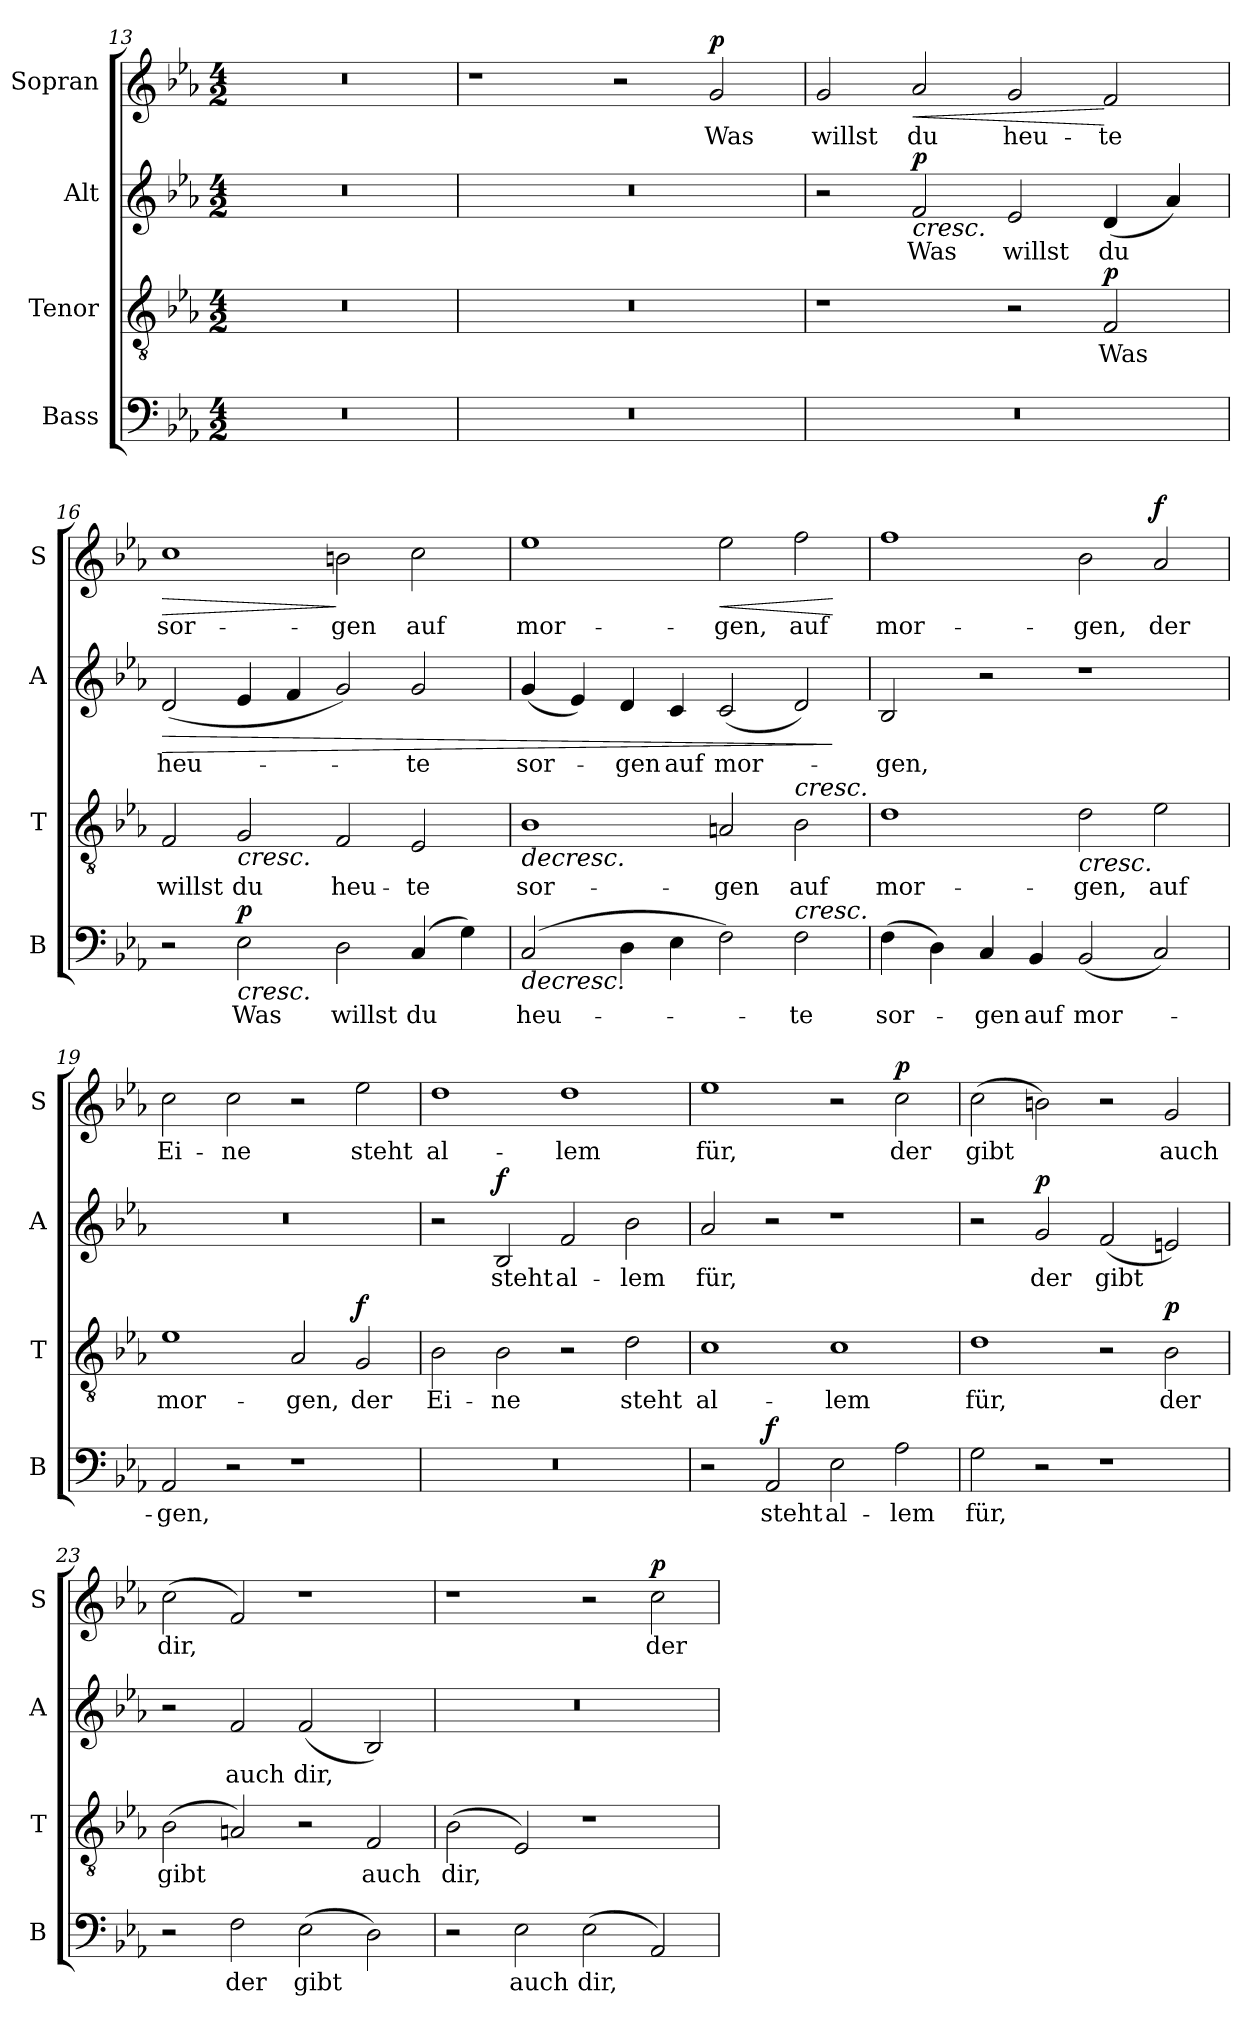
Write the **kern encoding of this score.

**kern	**text	**dynam	**kern	**text	**dynam	**kern	**text	**dynam	**kern	**text	**dynam
*part4	*part4	*part4	*part3	*part3	*part3	*part2	*part2	*part2	*part1	*part1	*part1
*staff4	*staff4	*staff4	*staff3	*staff3	*staff3	*staff2	*staff2	*staff2	*staff1	*staff1	*staff1
*I"Bass	*	*	*I"Tenor	*	*	*I"Alt	*	*	*I"Sopran	*	*
*I'B	*	*	*I'T	*	*	*I'A	*	*	*I'S	*	*
*clefF4	*	*	*clefGv2	*	*	*clefG2	*	*	*clefG2	*	*
*k[b-e-a-]	*	*	*k[b-e-a-]	*	*	*k[b-e-a-]	*	*	*k[b-e-a-]	*	*
*E-:	*	*	*E-:	*	*	*E-:	*	*	*E-:	*	*
*M4/2	*	*	*M4/2	*	*	*M4/2	*	*	*M4/2	*	*
=13	=13	=13	=13	=13	=13	=13	=13	=13	=13	=13	=13
0r	.	.	0r	.	.	0r	.	.	0r	.	.
!!LO:PB:g=z
=14	=14	=14	=14	=14	=14	=14	=14	=14	=14	=14	=14
0r	.	.	0r	.	.	0r	.	.	1r	.	.
.	.	.	.	.	.	.	.	.	2r	.	.
!	!	!	!	!	!	!	!	!	!	!LO:LY:b	!LO:DY:a
.	.	.	.	.	.	.	.	.	2g/	Was	p
=15	=15	=15	=15	=15	=15	=15	=15	=15	=15	=15	=15
!	!	!	!	!	!	!	!	!	!	!LO:LY:b	!
0r	.	.	1r	.	.	2r	.	.	2g/	willst	.
!	!	!	!	!	!	!	!LO:LY:b	!LO:HP:b	!	!LO:LY:b	!LO:HP:b
!	!	!	!	!	!	!	!	!LO:DY:n=1:a	!	!	!
.	.	.	.	.	.	2f/	Was	< p	2a-/	du	<
!	!	!	!	!	!	!	!LO:LY:b	!	!	!LO:LY:b	!
.	.	.	2r	.	.	2e-/	willst	.	2g/	heu-	.
!	!	!	!	!LO:LY:b	!LO:DY:a	!	!LO:LY:b	!	!	!LO:LY:b	!
.	.	.	2F/	Was	p	(<4d/	du	.	2f/	-te	[
.	.	.	.	.	.	4a-/)	.	.	.	.	.
=16	=16	=16	=16	=16	=16	=16	=16	=16	=16	=16	=16
!	!	!	!	!LO:LY:b	!	!	!LO:LY:b	!LO:HP:b	!	!LO:LY:b	!LO:HP:b
2r	.	.	2F/	willst	.	(<2d/	heu-	>	1cc	sor-	>
!	!LO:LY:b	!LO:HP:b	!	!LO:LY:b	!LO:HP:b	!	!	!	!	!	!
!	!	!LO:DY:n=1:a	!	!	!	!	!	!	!	!	!
2E-\	Was	< p	2G/	du	<	4e-/	.	.	.	.	.
.	.	.	.	.	.	4f/	.	.	.	.	.
!	!LO:LY:b	!	!	!LO:LY:b	!	!	!	!	!	!LO:LY:b	!
2D\	willst	.	2F/	heu-	.	2g/)	.	[	2bn\	-gen	]
!	!LO:LY:b	!	!	!LO:LY:b	!	!	!LO:LY:b	!	!	!LO:LY:b	!
(>4C/	du	.	2E-/	-te	.	2g/	-te	.	2cc\	auf	.
4G\)	.	.	.	.	.	.	.	.	.	.	.
!!LO:PB:g=z
=17	=17	=17	=17	=17	=17	=17	=17	=17	=17	=17	=17
!	!LO:LY:b	!LO:HP:b	!	!LO:LY:b	!LO:HP:b	!	!LO:LY:b	!	!	!LO:LY:b	!
(>2C/	heu-	>	1B-	sor-	>	(<4g/	sor-	.	1ee-	mor-	.
.	.	.	.	.	.	4e-/)	.	.	.	.	.
!	!	!	!	!	!	!	!LO:LY:b	!	!	!	!
4D\	.	.	.	.	.	4d/	-gen	.	.	.	.
!	!	!	!	!	!	!	!LO:LY:b	!	!	!	!
4E-\	.	.	.	.	.	4c/	auf	.	.	.	.
!	!	!	!	!LO:LY:b	!	!	!LO:LY:b	!	!	!LO:LY:b	!LO:HP:b
2F\)	.	[	2An/	-gen	[	(<2c/	mor-	.	2ee-\	-gen,	<
!	!	!	!LO:TX:a:i:t=cresc.	!	!	!	!	!	!	!	!
!LO:TX:a:i:t=cresc.	!	!	!	!	!	!	!	!	!	!	!
!	!LO:LY:b	!	!	!LO:LY:b	!	!	!	!	!	!LO:LY:b	!
2F\	-te	.	2B-\	auf	.	2d/)	.	.	2ff\	auf	.
.	.	.	.	.	.	.	.	]	.	.	[
=18	=18	=18	=18	=18	=18	=18	=18	=18	=18	=18	=18
!	!LO:LY:b	!	!	!LO:LY:b	!	!	!LO:LY:b	!	!	!LO:LY:b	!
(>4F\	sor-	.	1d	mor-	.	2B-/	-gen,	.	1ff	mor-	.
4D\)	.	.	.	.	.	.	.	.	.	.	.
!	!LO:LY:b	!	!	!	!	!	!	!	!	!	!
4C/	-gen	.	.	.	.	2r	.	.	.	.	.
!	!LO:LY:b	!	!	!	!	!	!	!	!	!	!
4BB-/	auf	.	.	.	.	.	.	.	.	.	.
!	!LO:LY:b	!	!	!LO:LY:b	!LO:HP:b	!	!	!	!	!LO:LY:b	!
(<2BB-/	mor-	.	2d\	-gen,	<	1r	.	.	2b-\	-gen,	.
!	!	!	!	!LO:LY:b	!	!	!	!	!	!LO:LY:b	!LO:DY:a
2C/)	.	.	2e-\	auf	.	.	.	.	2a-/	der	f
.	.	.	.	.	]	.	.	.	.	.	.
=19	=19	=19	=19	=19	=19	=19	=19	=19	=19	=19	=19
!	!LO:LY:b	!	!	!LO:LY:b	!	!	!	!	!	!LO:LY:b	!
2AA-/	-gen,	.	1e-	mor-	.	0r	.	.	2cc\	Ei-	.
!	!	!	!	!	!	!	!	!	!	!LO:LY:b	!
2r	.	.	.	.	.	.	.	.	2cc\	-ne	.
!	!	!	!	!LO:LY:b	!	!	!	!	!	!	!
1r	.	.	2A-/	-gen,	.	.	.	.	2r	.	.
!	!	!	!	!LO:LY:b	!LO:DY:a	!	!	!	!	!LO:LY:b	!
.	.	.	2G/	der	f	.	.	.	2ee-\	steht	.
!!LO:LB:g=z
=20	=20	=20	=20	=20	=20	=20	=20	=20	=20	=20	=20
!	!	!	!	!LO:LY:b	!	!	!	!	!	!LO:LY:b	!
0r	.	.	2B-\	Ei-	.	2r	.	.	1dd	al-	.
!	!	!	!	!LO:LY:b	!	!	!LO:LY:b	!LO:DY:a	!	!	!
.	.	.	2B-\	-ne	.	2B-/	steht	f	.	.	.
!	!	!	!	!	!	!	!LO:LY:b	!	!	!LO:LY:b	!
.	.	.	2r	.	.	2f/	al-	.	1dd	-lem	.
!	!	!	!	!LO:LY:b	!	!	!LO:LY:b	!	!	!	!
.	.	.	2d\	steht	.	2b-\	-lem	.	.	.	.
=21	=21	=21	=21	=21	=21	=21	=21	=21	=21	=21	=21
!	!	!	!	!LO:LY:b	!	!	!LO:LY:b	!	!	!LO:LY:b	!
2r	.	.	1c	al-	.	2a-/	für,	.	1ee-	für,	.
!	!LO:LY:b	!LO:DY:a	!	!	!	!	!	!	!	!	!
2AA-/	steht	f	.	.	.	2r	.	.	.	.	.
!	!LO:LY:b	!	!	!LO:LY:b	!	!	!	!	!	!	!
2E-\	al-	.	1c	-lem	.	1r	.	.	2r	.	.
!	!LO:LY:b	!	!	!	!	!	!	!	!	!LO:LY:b	!LO:DY:a
2A-\	-lem	.	.	.	.	.	.	.	2cc\	der	p
.	.	]	.	.	[	.	.	.	.	.	.
=22	=22	=22	=22	=22	=22	=22	=22	=22	=22	=22	=22
!	!LO:LY:b	!	!	!LO:LY:b	!	!	!	!	!	!LO:LY:b	!
2G\	für,	.	1d	für,	.	2r	.	.	(>2cc\	gibt	.
!	!	!	!	!	!	!	!LO:LY:b	!LO:DY:a	!	!	!
2r	.	.	.	.	.	2g/	der	p	2bn\)	.	.
!	!	!	!	!	!	!	!LO:LY:b	!	!	!	!
1r	.	.	2r	.	.	(<2f/	gibt	.	2r	.	.
!	!	!	!	!LO:LY:b	!LO:DY:a	!	!	!	!	!LO:LY:b	!
.	.	.	2B-\	der	p	2en/)	.	.	2g/	auch	.
!!LO:PB:g=z
=23	=23	=23	=23	=23	=23	=23	=23	=23	=23	=23	=23
!	!	!	!	!LO:LY:b	!	!	!	!	!	!LO:LY:b	!
2r	.	.	(>2B-\	gibt	.	2r	.	.	(>2cc\	dir,	.
!	!LO:LY:b	!	!	!	!	!	!LO:LY:b	!	!	!	!
2F\	der	.	2An/)	.	.	2f/	auch	.	2f/)	.	.
!	!LO:LY:b	!	!	!	!	!	!LO:LY:b	!	!	!	!
(>2E-\	gibt	.	2r	.	.	(<2f/	dir,	.	1r	.	.
!	!	!	!	!LO:LY:b	!	!	!	!	!	!	!
2D\)	.	.	2F/	auch	.	2B-/)	.	.	.	.	.
=24	=24	=24	=24	=24	=24	=24	=24	=24	=24	=24	=24
!	!	!	!	!LO:LY:b	!	!	!	!	!	!	!
2r	.	.	(>2B-\	dir,	.	0r	.	.	1r	.	.
!	!LO:LY:b	!	!	!	!	!	!	!	!	!	!
2E-\	auch	.	2E-/)	.	.	.	.	.	.	.	.
!	!LO:LY:b	!	!	!	!	!	!	!	!	!	!
(>2E-\	dir,	.	1r	.	.	.	.	.	2r	.	.
!	!	!	!	!	!	!	!	!	!	!LO:LY:b	!LO:DY:a
2AA-/)	.	.	.	.	.	.	.	.	2cc\	der	p
=	=	=	=	=	=	=	=	=	=	=	=
*-	*-	*-	*-	*-	*-	*-	*-	*-	*-	*-	*-
